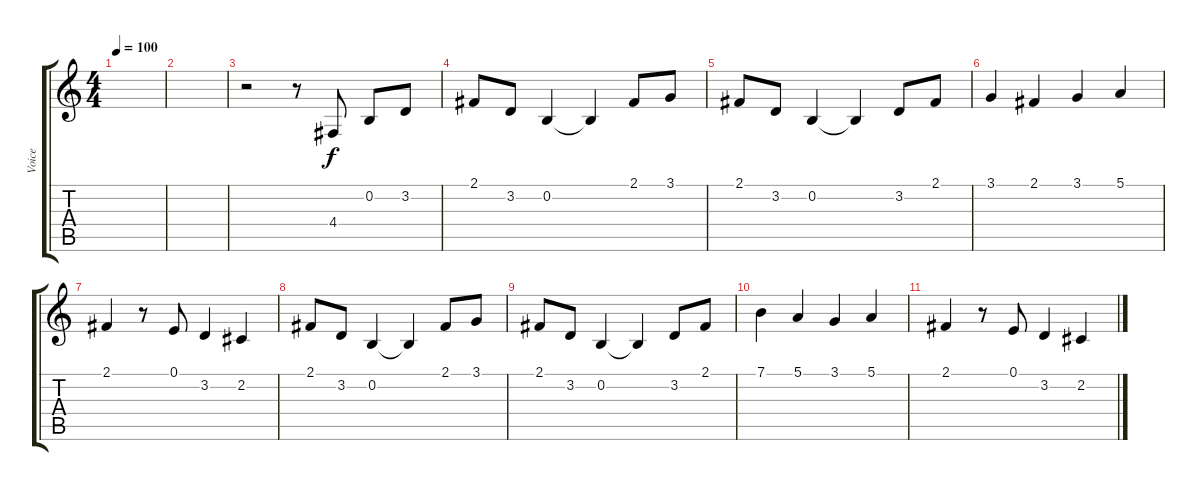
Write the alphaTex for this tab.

\track ("Voice" "Voice") {instrument lead1square}
\staff {score tabs}
\tuning (E4 B3 G3 D3 A2 E2) {hide}
\ts (4 4)
\tempo 100
\clef g2
\ks c
|
|
r.2 r.8 4.4.8 0.2.8 3.2.8 |
2.1.8 3.2.8 0.2.4 0.2{t}.4 2.1.8 3.1.8 |
2.1.8 3.2.8 0.2.4 0.2{t}.4 3.2.8 2.1.8 |
3.1.4 2.1.4 3.1.4 5.1.4 |
2.1.4 r.8 0.1.8 3.2.4 2.2.4 |
2.1.8 3.2.8 0.2.4 0.2{t}.4 2.1.8 3.1.8 |
2.1.8 3.2.8 0.2.4 0.2{t}.4 3.2.8 2.1.8 |
7.1.4 5.1.4 3.1.4 5.1.4 |
2.1.4 r.8 0.1.8 3.2.4 2.2.4
